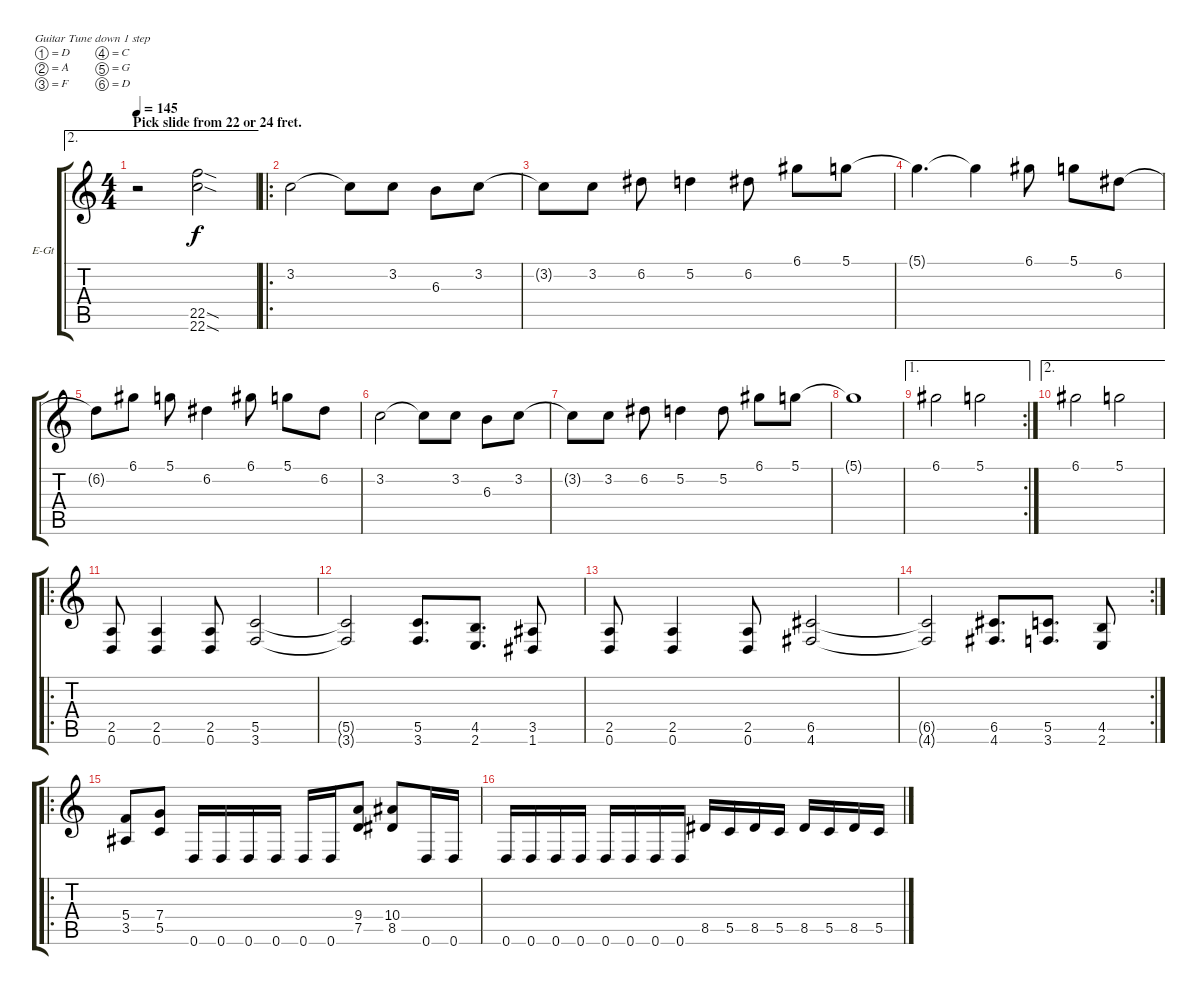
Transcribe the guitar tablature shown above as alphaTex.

\bracketExtendMode groupsimilarinstruments
\firstSystemTrackNameOrientation horizontal
\otherSystemsTrackNameOrientation horizontal
\track ("Solo Guitar" "E-Gt") {instrument distortionguitar}
\staff {score tabs}
\tuning (D4 A3 F3 C3 G2 D2)
\ae 2
\ts (4 4)
\section ("" "Pick slide from 22 or 24 fret.")
\tempo 145
\clef g2
\ks c
r.2{dy f} (22.6{sod} 22.5{sod}).2 |
\ro
3.2.2 3.2{t}.8 3.2.8 6.3.8 3.2.8 |
3.2{t}.8 3.2.8 6.2.8 5.2.4 6.2.8 6.1.8 5.1.8 |
5.1{t}.4{d} 5.1{t}.4 6.1.8 5.1.8 6.2.8 |
6.2{t}.8 6.1.8 5.1.8 6.2.4 6.1.8 5.1.8 6.2.8 |
3.2.2 3.2{t}.8 3.2.8 6.3.8 3.2.8 |
3.2{t}.8 3.2.8 6.2.8 5.2.4 5.2.8 6.1.8 5.1.8 |
5.1{t}.1 |
\ae 1
\rc 2
6.1.2 5.1.2 |
\ae 2
6.1.2 5.1.2 |
\ro
(2.5 0.6).8 (2.5 0.6).4 (2.5 0.6).8 (5.5 3.6).2 |
(5.5{t} 3.6{t}).2 (5.5 3.6).8{d} (4.5 2.6).8{d} (3.5 1.6).8 |
(2.5 0.6).8 (2.5 0.6).4 (2.5 0.6).8 (6.5 4.6).2 |
\rc 2
(6.5{t} 4.6{t}).2 (6.5 4.6).8{d} (5.5 3.6).8{d} (4.5 2.6).8 |
\ro
(5.4 3.5).8 (7.4 5.5).8 0.6.16 0.6.16 0.6.16 0.6.16 0.6.16 0.6.16 (9.4 7.5).8 (10.4 8.5).8 0.6.16 0.6.16 |
0.6.16 0.6.16 0.6.16 0.6.16 0.6.16 0.6.16 0.6.16 0.6.16 8.5.16 5.5.16 8.5.16 5.5.16 8.5.16 5.5.16 8.5.16 5.5.16
